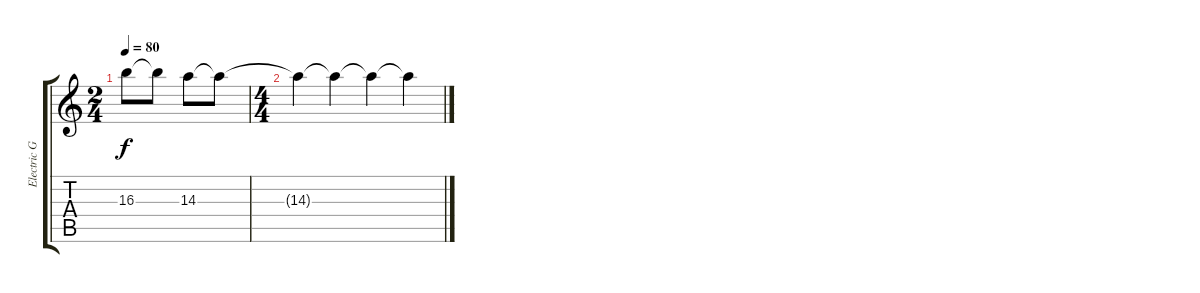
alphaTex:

\track ("Electric Guitar 1" "Electric G") {instrument overdrivenguitar}
\staff {score tabs}
\tuning (E4 B3 G3 D3 A2 E2) {hide}
\ts (2 4)
\tempo 80
\clef g2
\ks c
16.3.8{dy f} 16.3{t}.8 14.3.8 14.3{t}.8 |
\ts (4 4)
14.3{t}.4 14.3{t}.4 14.3{t}.4 14.3{t}.4
